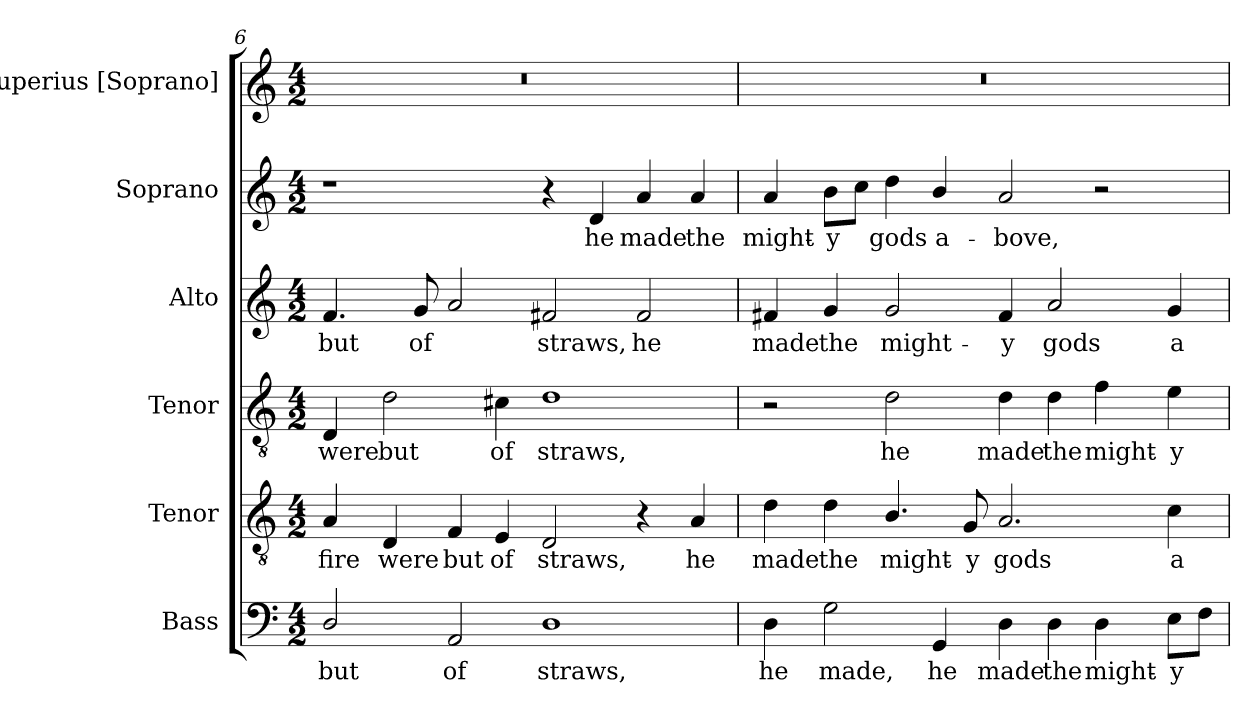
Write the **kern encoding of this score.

**kern	**text	**kern	**text	**kern	**text	**kern	**text	**kern	**text	**kern
*part6	*part6	*part5	*part5	*part4	*part4	*part3	*part3	*part2	*part2	*part1
*staff6	*staff6	*staff5	*staff5	*staff4	*staff4	*staff3	*staff3	*staff2	*staff2	*staff1
*I"Bass	*	*I"Tenor	*	*I"Tenor	*	*I"Alto	*	*I"Soprano	*	*I"Superius [Soprano]
*I'B.	*	*I'T.	*	*I'T.	*	*I'A.	*	*I'S2.	*	*I'S1.
*clefF4	*	*clefGv2	*	*clefGv2	*	*clefG2	*	*clefG2	*	*clefG2
*	*	*ITrd7c12	*	*ITrd7c12	*	*	*	*	*	*
*k[]	*	*k[]	*	*k[]	*	*k[]	*	*k[]	*	*k[]
*C:	*	*C:	*	*C:	*	*C:	*	*C:	*	*C:
*M4/2	*	*M4/2	*	*M4/2	*	*M4/2	*	*M4/2	*	*M4/2
=6	=6	=6	=6	=6	=6	=6	=6	=6	=6	=6
!	!LO:LY:b:color=#000000	!	!	!	!	!	!	!	!	!
!	!	!	!LO:LY:b:color=#000000	!	!	!	!	!	!	!
!	!	!	!	!	!LO:LY:b:color=#000000	!	!	!	!	!
!	!	!	!	!	!	!	!LO:LY:b:color=#000000	!	!	!LO:N:vis=1
2Di/	but	4AAi/	fire	4DDi/	were	4.fi/	but	1r	.	0r
!	!	!	!LO:LY:b:color=#000000	!	!	!	!	!	!	!
!	!	!	!	!	!LO:LY:b:color=#000000	!	!	!	!	!
.	.	4DDi/	were	2Di\	but	.	.	.	.	.
!	!	!	!	!	!	!	!LO:LY:b:color=#000000	!	!	!
.	.	.	.	.	.	8gi/	of	.	.	.
!	!LO:LY:b:color=#000000	!	!	!	!	!	!	!	!	!
!	!	!	!LO:LY:b:color=#000000	!	!	!	!	!	!	!
2AAi/	of	4FFi/	but	.	.	2ai/	.	.	.	.
!	!	!	!LO:LY:b:color=#000000	!	!	!	!	!	!	!
!	!	!	!	!	!LO:LY:b:color=#000000	!	!	!	!	!
.	.	4EEi/	of	4C#Xi\	of	.	.	.	.	.
!	!LO:LY:b:color=#000000	!	!	!	!	!	!	!	!	!
!	!	!	!LO:LY:b:color=#000000	!	!	!	!	!	!	!
!	!	!	!	!	!LO:LY:b:color=#000000	!	!	!	!	!
!	!	!	!	!	!	!	!LO:LY:b:color=#000000	!	!	!
1Di	straws,	2DDi/	straws,	1Di	straws,	2f#Xi/	straws,	4r	.	.
!	!	!	!	!	!	!	!	!	!LO:LY:b:color=#000000	!
.	.	.	.	.	.	.	.	4di/	he	.
!	!	!	!	!	!	!	!LO:LY:b:color=#000000	!	!	!
!	!	!	!	!	!	!	!	!	!LO:LY:b:color=#000000	!
.	.	4r	.	.	.	2f#i/	he	4ai/	made	.
!	!	!	!LO:LY:b:color=#000000	!	!	!	!	!	!	!
!	!	!	!	!	!	!	!	!	!LO:LY:b:color=#000000	!
.	.	4AAi/	he	.	.	.	.	4ai/	the	.
=7	=7	=7	=7	=7	=7	=7	=7	=7	=7	=7
!	!LO:LY:b:color=#000000	!	!	!	!	!	!	!	!	!
!	!	!	!LO:LY:b:color=#000000	!	!	!	!	!	!	!
!	!	!	!	!	!	!	!LO:LY:b:color=#000000	!	!	!
!	!	!	!	!	!	!	!	!	!LO:LY:b:color=#000000	!LO:N:vis=1
4Di\	he	4Di\	made	2r	.	4f#Xi/	made	4ai/	might-	0r
!	!LO:LY:b:color=#000000	!	!	!	!	!	!	!	!	!
!	!	!	!LO:LY:b:color=#000000	!	!	!	!	!	!	!
!	!	!	!	!	!	!	!LO:LY:b:color=#000000	!	!	!
!	!	!	!	!	!	!	!	!	!LO:LY:b:color=#000000	!
2Gi\	made,	4Di\	the	.	.	4gi/	the	8bi\L	-y	.
.	.	.	.	.	.	.	.	8cci\J	.	.
!	!	!	!LO:LY:b:color=#000000	!	!	!	!	!	!	!
!	!	!	!	!	!LO:LY:b:color=#000000	!	!	!	!	!
!	!	!	!	!	!	!	!LO:LY:b:color=#000000	!	!	!
!	!	!	!	!	!	!	!	!	!LO:LY:b:color=#000000	!
.	.	4.BBi/	might-	2Di\	he	2gi/	might-	4ddi\	gods	.
!	!LO:LY:b:color=#000000	!	!	!	!	!	!	!	!	!
!	!	!	!	!	!	!	!	!	!LO:LY:b:color=#000000	!
4GGi/	he	.	.	.	.	.	.	4bi/	a-	.
!	!	!	!LO:LY:b:color=#000000	!	!	!	!	!	!	!
.	.	8GGi/	-y	.	.	.	.	.	.	.
!	!LO:LY:b:color=#000000	!	!	!	!	!	!	!	!	!
!	!	!	!LO:LY:b:color=#000000	!	!	!	!	!	!	!
!	!	!	!	!	!LO:LY:b:color=#000000	!	!	!	!	!
!	!	!	!	!	!	!	!LO:LY:b:color=#000000	!	!	!
!	!	!	!	!	!	!	!	!	!LO:LY:b:color=#000000	!
4Di\	made	2.AAi/	gods	4Di\	made	4f#i/	-y	2ai/	-bove,	.
!	!LO:LY:b:color=#000000	!	!	!	!	!	!	!	!	!
!	!	!	!	!	!LO:LY:b:color=#000000	!	!	!	!	!
!	!	!	!	!	!	!	!LO:LY:b:color=#000000	!	!	!
4Di\	the	.	.	4Di\	the	2ai/	gods	.	.	.
!	!LO:LY:b:color=#000000	!	!	!	!	!	!	!	!	!
!	!	!	!	!	!LO:LY:b:color=#000000	!	!	!	!	!
4Di\	might-	.	.	4Fi\	might-	.	.	2r	.	.
!	!LO:LY:b:color=#000000	!	!	!	!	!	!	!	!	!
!	!	!	!LO:LY:b:color=#000000	!	!	!	!	!	!	!
!	!	!	!	!	!LO:LY:b:color=#000000	!	!	!	!	!
!	!	!	!	!	!	!	!LO:LY:b:color=#000000	!	!	!
8Ei\L	-y	4Ci\	a-	4Ei\	-y	4gi/	a-	.	.	.
8Fi\J	.	.	.	.	.	.	.	.	.	.
=	=	=	=	=	=	=	=	=	=	=
*-	*-	*-	*-	*-	*-	*-	*-	*-	*-	*-
